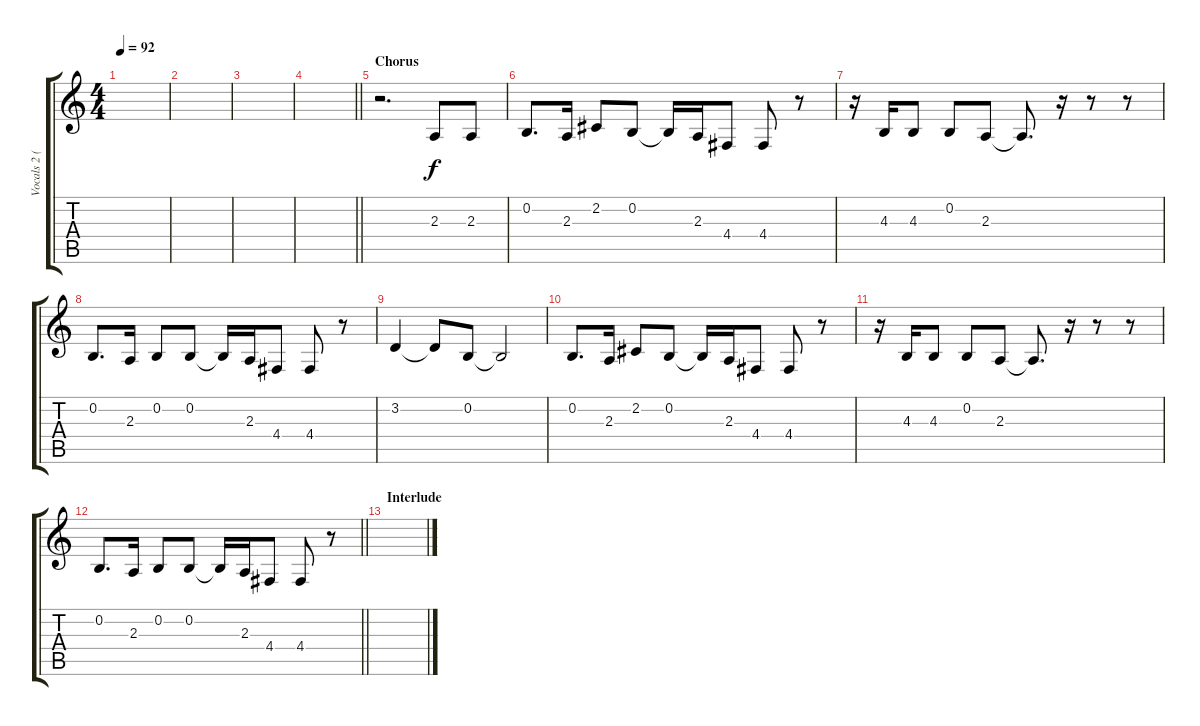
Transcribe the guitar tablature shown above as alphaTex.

\track ("Vocals 2 (Ryan Peake)" "Vocals 2 (") {instrument bassoon}
\staff {score tabs}
\tuning (E4 B3 G3 D3 A2 E2) {hide}
\ts (4 4)
\tempo 92
\clef g2
\ks c
|
|
|
\barLineRight lightlight
|
\section ("" "Chorus")
r.2{d} 2.3.8 2.3.8 |
0.2.8{d} 2.3.16 2.2.8 0.2.8 0.2{t}.16 2.3.16 4.4.8 4.4.8 r.8 |
r.16 4.3.16 4.3.8 0.2.8 2.3.8 2.3{t}.8{d} r.16 r.8 r.8 |
0.2.8{d} 2.3.16 0.2.8 0.2.8 0.2{t}.16 2.3.16 4.4.8 4.4.8 r.8 |
3.2.4 3.2{t}.8 0.2.8 0.2{t}.2 |
0.2.8{d} 2.3.16 2.2.8 0.2.8 0.2{t}.16 2.3.16 4.4.8 4.4.8 r.8 |
r.16 4.3.16 4.3.8 0.2.8 2.3.8 2.3{t}.8{d} r.16 r.8 r.8 |
\barLineRight lightlight
0.2.8{d} 2.3.16 0.2.8 0.2.8 0.2{t}.16 2.3.16 4.4.8 4.4.8 r.8 |
\section ("" "Interlude")
